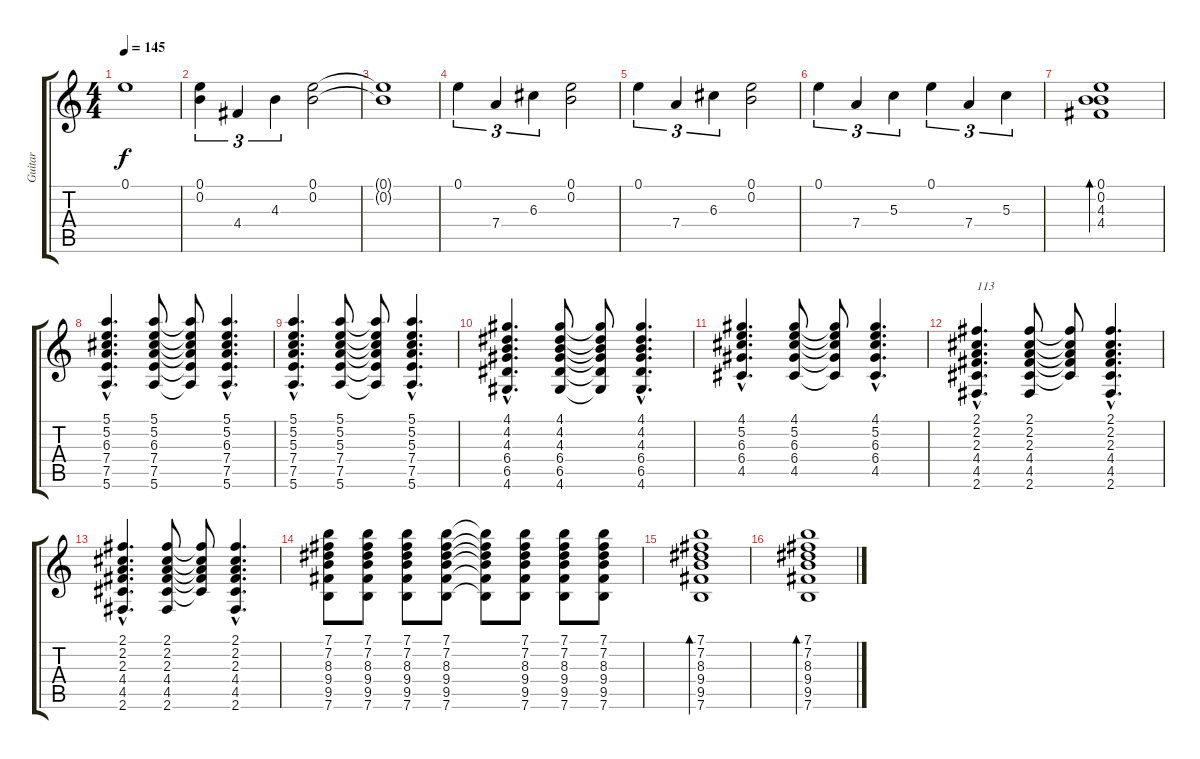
\track ("Guitar" "Guitar") {instrument overdrivenguitar}
\staff {score tabs}
\tuning (E4 B3 G3 D3 A2 E2) {hide}
\ts (4 4)
\tempo 145
\clef g2
\ks c
0.1{t}.1{dy f} |
(0.1 0.2).4{tu (3 2)} 4.4.4{tu (3 2)} 4.3.4{tu (3 2)} (0.1 0.2).2 |
(0.1{t} 0.2{t}).1 |
0.1.4{tu (3 2)} 7.4.4{tu (3 2)} 6.3.4{tu (3 2)} (0.1 0.2).2 |
0.1.4{tu (3 2)} 7.4.4{tu (3 2)} 6.3.4{tu (3 2)} (0.1 0.2).2 |
0.1.4{tu (3 2)} 7.4.4{tu (3 2)} 5.3.4{tu (3 2)} 0.1.4{tu (3 2)} 7.4.4{tu (3 2)} 5.3.4{tu (3 2)} |
(0.1 0.2 4.3 4.4).1{bd 480} |
(5.1{hac} 5.2{hac} 6.3{hac} 7.4{hac} 7.5{hac} 5.6{hac}).4{d} (5.1 5.2 6.3 7.4 7.5 5.6).8 (5.1{t} 5.2{t} 6.3{t} 7.4{t} 7.5{t} 5.6{t}).8 (5.1{hac} 5.2{hac} 6.3{hac} 7.4{hac} 7.5{hac} 5.6{hac}).4{d} |
(5.1{hac} 5.2{hac} 5.3{hac} 7.4{hac} 7.5{hac} 5.6{hac}).4{d} (5.1 5.2 5.3 7.4 7.5 5.6).8 (5.1{t} 5.2{t} 5.3{t} 7.4{t} 7.5{t} 5.6{t}).8 (5.1{hac} 5.2{hac} 5.3{hac} 7.4{hac} 7.5{hac} 5.6{hac}).4{d} |
(4.1{hac} 4.2{hac} 4.3{hac} 6.4{hac} 6.5{hac} 4.6{hac}).4{d} (4.1 4.2 4.3 6.4 6.5 4.6).8 (4.1{t} 4.2{t} 4.3{t} 6.4{t} 6.5{t} 4.6{t}).8 (4.1{hac} 4.2{hac} 4.3{hac} 6.4{hac} 6.5{hac} 4.6{hac}).4{d} |
(4.1{hac} 5.2{hac} 6.3{hac} 6.4{hac} 4.5{hac}).4{d} (4.1 5.2 6.3 6.4 4.5).8 (4.1{t} 5.2{t} 6.3{t} 6.4{t} 4.5{t}).8 (4.1{hac} 5.2{hac} 6.3{hac} 6.4{hac} 4.5{hac}).4{d} |
(2.1{hac} 2.2{hac} 2.3{hac} 4.4{hac} 4.5{hac} 2.6{hac}).4{d txt "113"} (2.1 2.2 2.3 4.4 4.5 2.6).8 (2.1{t} 2.2{t} 2.3{t} 4.4{t} 4.5{t}).8 (2.1{hac} 2.2{hac} 2.3{hac} 4.4{hac} 4.5{hac} 2.6{hac}).4{d} |
(2.1{hac} 2.2{hac} 2.3{hac} 4.4{hac} 4.5{hac} 2.6{hac}).4{d} (2.1 2.2 2.3 4.4 4.5 2.6).8 (2.1{t} 2.2{t} 2.3{t} 4.4{t} 4.5{t}).8 (2.1{hac} 2.2{hac} 2.3{hac} 4.4{hac} 4.5{hac} 2.6{hac}).4{d} |
(7.1 7.2 8.3 9.4 9.5 7.6).8 (7.1 7.2 8.3 9.4 9.5 7.6).8 (7.1 7.2 8.3 9.4 9.5 7.6).8 (7.1 7.2 8.3 9.4 9.5 7.6).8 (7.1{t} 7.2{t} 8.3{t} 9.4{t} 9.5{t} 7.6{t}).8 (7.1 7.2 8.3 9.4 9.5 7.6).8 (7.1 7.2 8.3 9.4 9.5 7.6).8 (7.1 7.2 8.3 9.4 9.5 7.6).8 |
(7.1 7.2 8.3 9.4 9.5 7.6).1{bd 480} |
(7.1 7.2 8.3 9.4 9.5 7.6).1{bd 480}
